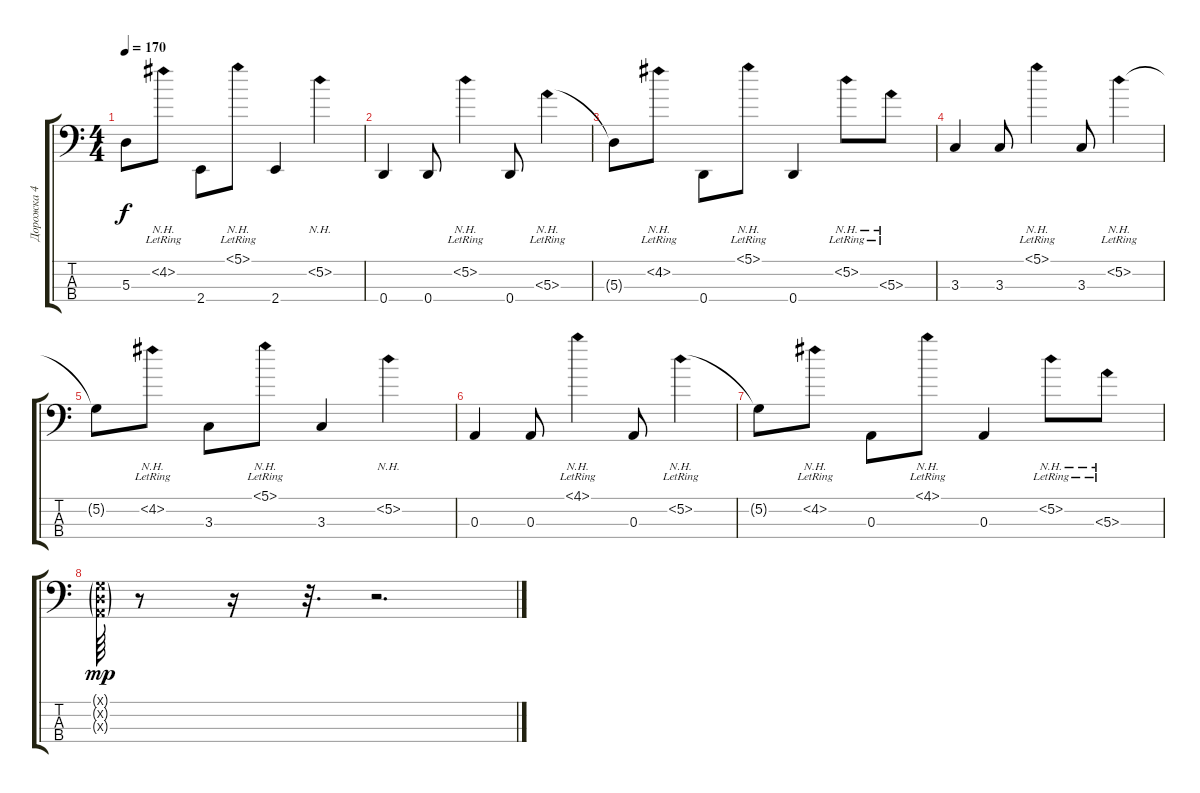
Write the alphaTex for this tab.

\track ("Дорожка 4" "Дорожка 4") {instrument electricbassfinger}
\staff {score tabs}
\tuning (G2 D2 A1 D1) {hide}
\ts (4 4)
\tempo 170
\clef f4
\ks c
5.3{t}.8{dy f} 4.2{nh lr}.8 2.4.8 5.1{nh lr}.8 2.4.4 5.2{nh}.4 |
0.4.4 0.4.8 5.2{nh lr}.4 0.4.8 5.3{nh lr}.4 |
5.3{t}.8 4.2{nh lr}.8 0.4.8 5.1{nh lr}.8 0.4.4 5.2{nh lr}.8 5.3{nh lr}.8 |
3.3.4 3.3.8 5.1{nh lr}.4 3.3.8 5.2{nh lr}.4 |
5.2{t}.8 4.2{nh lr}.8 3.3.8 5.1{nh lr}.8 3.3.4 5.2{nh}.4 |
0.3.4 0.3.8 4.1{nh lr}.4 0.3.8 5.2{nh lr}.4 |
5.2{t}.8 4.2{nh lr}.8 0.3.8 4.1{nh lr}.8 0.3.4 5.2{nh lr}.8 5.3{nh lr}.8 |
(0.1{g x} 0.2{g x} 0.3{g x}).64{dy mp} r.8 r.16 r.32{d} r.2{d}
